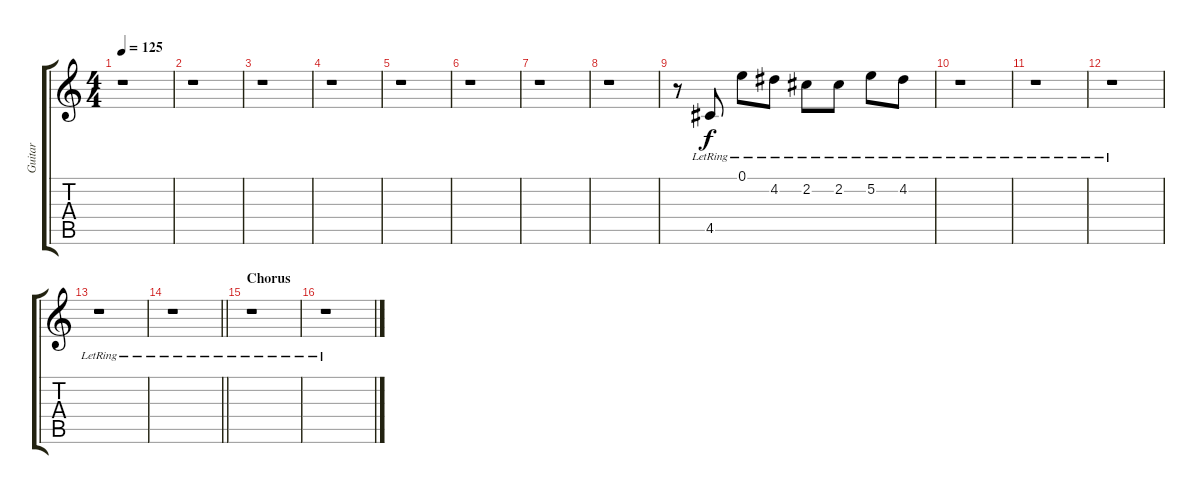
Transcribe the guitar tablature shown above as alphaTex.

\track ("Guitar " "Guitar ") {instrument electricguitarclean}
\staff {score tabs}
\tuning (E4 B3 G3 D3 A2 E2) {hide}
\ts (4 4)
\tempo 125
\clef g2
\ks c
r.1{dy f} |
r.1 |
r.1 |
r.1 |
r.1 |
r.1 |
r.1 |
r.1 |
r.8 4.5{lr}.8 0.1{lr}.8 4.2{lr}.8 2.2{lr}.8 2.2{lr}.8 5.2{lr}.8 4.2{lr}.8 |
r.1 |
r.1 |
r.1 |
r.1 |
\barLineRight lightlight
r.1 |
\section ("" "Chorus ")
r.1 |
r.1
